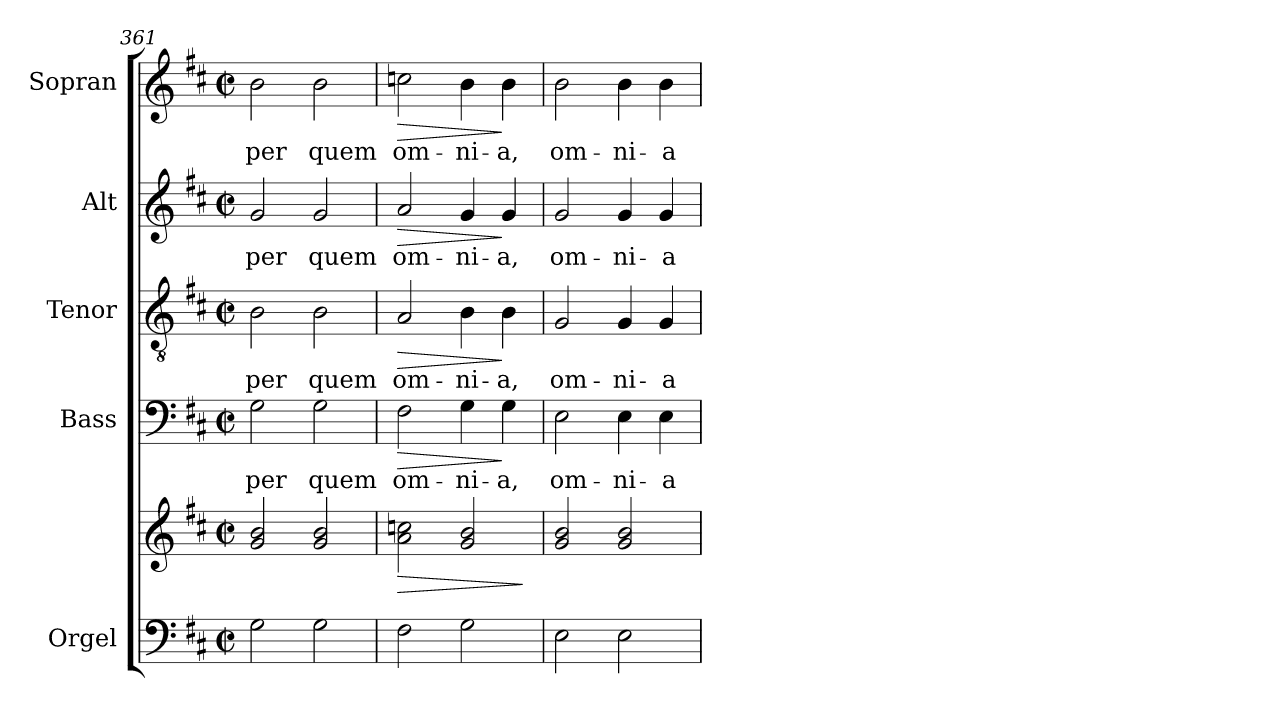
**kern	**kern	**dynam	**kern	**text	**dynam	**kern	**text	**dynam	**kern	**text	**dynam	**kern	**text	**dynam
*part5	*part5	*part5	*part4	*part4	*part4	*part3	*part3	*part3	*part2	*part2	*part2	*part1	*part1	*part1
*staff6	*staff5	*staff5/6	*staff4	*staff4	*staff4	*staff3	*staff3	*staff3	*staff2	*staff2	*staff2	*staff1	*staff1	*staff1
*I"Orgel	*	*	*I"Bass	*	*	*I"Tenor	*	*	*I"Alt	*	*	*I"Sopran	*	*
*I'Org.	*	*	*I'B.	*	*	*I'T.	*	*	*I'A.	*	*	*I'S.	*	*
*clefF4	*clefG2	*	*clefF4	*	*	*clefGv2	*	*	*clefG2	*	*	*clefG2	*	*
*k[f#c#]	*k[f#c#]	*	*k[f#c#]	*	*	*k[f#c#]	*	*	*k[f#c#]	*	*	*k[f#c#]	*	*
*D:	*D:	*	*D:	*	*	*D:	*	*	*D:	*	*	*D:	*	*
*M2/2	*M2/2	*	*M2/2	*	*	*M2/2	*	*	*M2/2	*	*	*M2/2	*	*
*met(c|)	*met(c|)	*	*met(c|)	*	*	*met(c|)	*	*	*met(c|)	*	*	*met(c|)	*	*
=361	=361	=361	=361	=361	=361	=361	=361	=361	=361	=361	=361	=361	=361	=361
!	!	!	!	!LO:LY:b	!	!	!LO:LY:b	!	!	!LO:LY:b	!	!	!LO:LY:b	!
2G\	2g/ 2b/	.	2G\	per	.	2B\	per	.	2g/	per	.	2b\	per	.
!	!	!	!	!LO:LY:b	!	!	!LO:LY:b	!	!	!LO:LY:b	!	!	!LO:LY:b	!
2G\	2g/ 2b/	.	2G\	quem	.	2B\	quem	.	2g/	quem	.	2b\	quem	.
!!LO:LB:g=z
=362	=362	=362	=362	=362	=362	=362	=362	=362	=362	=362	=362	=362	=362	=362
!	!	!LO:HP:b	!	!LO:LY:b	!LO:HP:b	!	!LO:LY:b	!LO:HP:b	!	!LO:LY:b	!LO:HP:b	!	!LO:LY:b	!LO:HP:b
2F#\	2a\ 2ccn\	>	2F#\	om-	>	2A/	om-	>	2a/	om-	>	2ccn\	om-	>
!	!	!	!	!LO:LY:b	!	!	!LO:LY:b	!	!	!LO:LY:b	!	!	!LO:LY:b	!
2G\	2g/ 2b/	.	4G\	-ni-	.	4B\	-ni-	.	4g/	-ni-	.	4b\	-ni-	.
!	!	!	!	!LO:LY:b	!	!	!LO:LY:b	!	!	!LO:LY:b	!	!	!LO:LY:b	!
.	.	.	4G\	-a,	]	4B\	-a,	]	4g/	-a,	]	4b\	-a,	]
.	.	]	.	.	.	.	.	.	.	.	.	.	.	.
=363	=363	=363	=363	=363	=363	=363	=363	=363	=363	=363	=363	=363	=363	=363
!	!	!	!	!LO:LY:b	!	!	!LO:LY:b	!	!	!LO:LY:b	!	!	!LO:LY:b	!
2E\	2g/ 2b/	.	2E\	om-	.	2G/	om-	.	2g/	om-	.	2b\	om-	.
!	!	!	!	!LO:LY:b	!	!	!LO:LY:b	!	!	!LO:LY:b	!	!	!LO:LY:b	!
2E\	2g/ 2b/	.	4E\	-ni-	.	4G/	-ni-	.	4g/	-ni-	.	4b\	-ni-	.
!	!	!	!	!LO:LY:b	!	!	!LO:LY:b	!	!	!LO:LY:b	!	!	!LO:LY:b	!
.	.	.	4E\	-a	.	4G/	-a	.	4g/	-a	.	4b\	-a	.
=	=	=	=	=	=	=	=	=	=	=	=	=	=	=
*-	*-	*-	*-	*-	*-	*-	*-	*-	*-	*-	*-	*-	*-	*-
